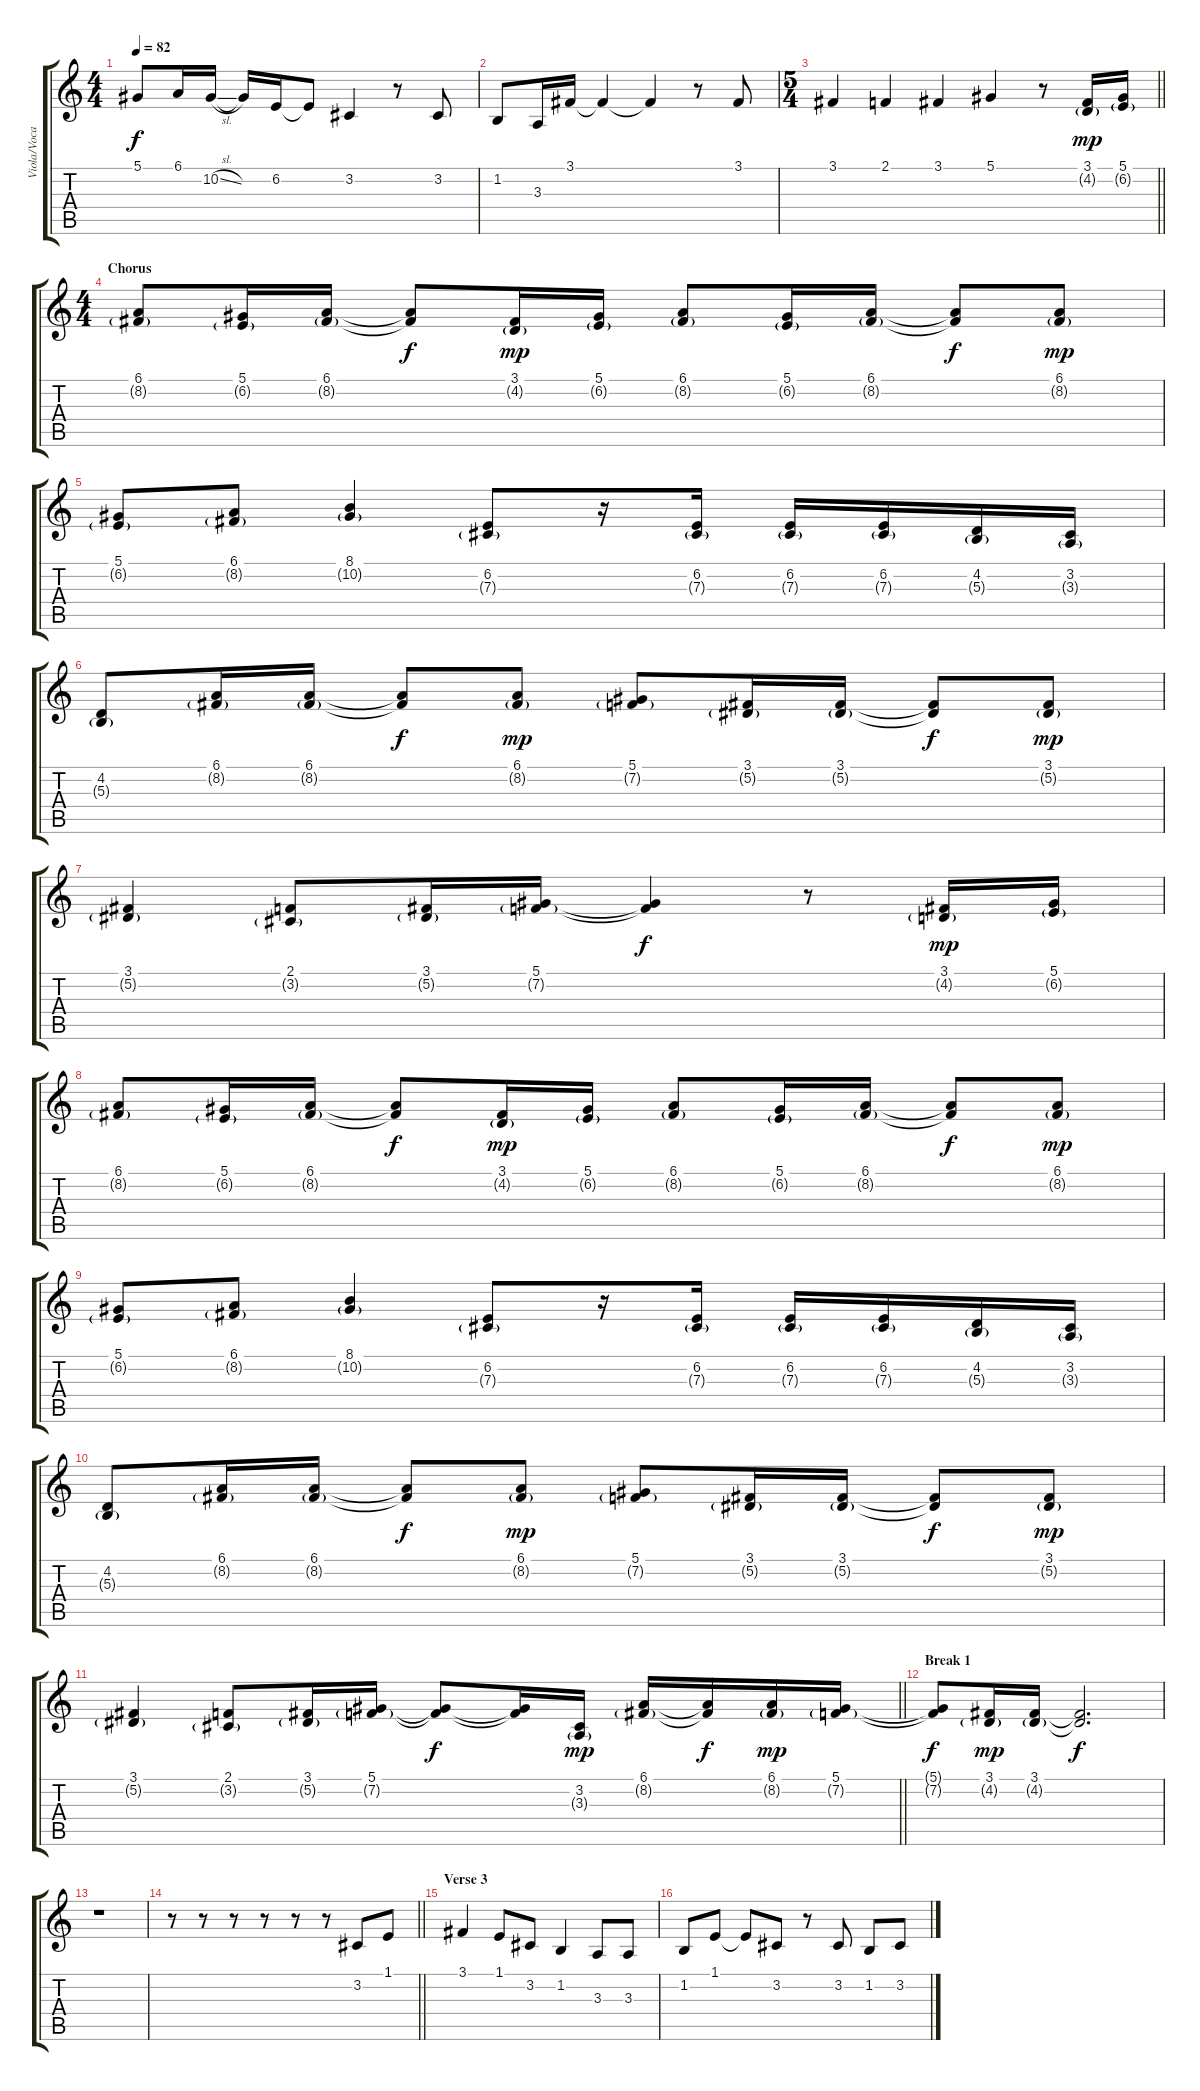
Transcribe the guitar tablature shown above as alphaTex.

\track ("Viola/Vocals" "Viola/Voca") {instrument viola}
\staff {score tabs}
\tuning (Eb4 Bb3 Gb3 Db3 Ab2 Eb2) {hide}
\ts (4 4)
\tempo 82
\clef g2
\ks c
5.1.8{dy f} 6.1.16 10.2{sl}.16 10.2{t}.16 6.2.16 6.2{t}.8 3.2.4 r.8 3.2.8 |
1.2.8 3.3.16 3.1.16 3.1{t}.4 3.1{t}.4 r.8 3.1.8 |
\ts (5 4)
\barLineRight lightlight
3.1.4 2.1.4 3.1.4 5.1.4 r.8 (3.1 4.2{g}).16{dy mp} (5.1 6.2{g}).16 |
\ts (4 4)
\section ("" "Chorus")
(6.1 8.2{g}).8 (5.1 6.2{g}).16 (6.1 8.2{g}).16 (6.1{t} 8.2{t}).8{dy f} (3.1 4.2{g}).16{dy mp} (5.1 6.2{g}).16 (6.1 8.2{g}).8 (5.1 6.2{g}).16 (6.1 8.2{g}).16 (6.1{t} 8.2{t}).8{dy f} (6.1 8.2{g}).8{dy mp} |
(5.1 6.2{g}).8 (6.1 8.2{g}).8 (8.1 10.2{g}).4 (6.2 7.3{g}).8 r.16 (6.2 7.3{g}).16 (6.2 7.3{g}).16 (6.2 7.3{g}).16 (4.2 5.3{g}).16 (3.2 3.3{g}).16 |
(4.2 5.3{g}).8 (6.1 8.2{g}).16 (6.1 8.2{g}).16 (6.1{t} 8.2{t}).8{dy f} (6.1 8.2{g}).8{dy mp} (5.1 7.2{g}).8 (3.1 5.2{g}).16 (3.1 5.2{g}).16 (3.1{t} 5.2{t}).8{dy f} (3.1 5.2{g}).8{dy mp} |
(3.1 5.2{g}).4 (2.1 3.2{g}).8 (3.1 5.2{g}).16 (5.1 7.2{g}).16 (5.1{t} 7.2{t}).4{dy f} r.8 (3.1 4.2{g}).16{dy mp} (5.1 6.2{g}).16 |
(6.1 8.2{g}).8 (5.1 6.2{g}).16 (6.1 8.2{g}).16 (6.1{t} 8.2{t}).8{dy f} (3.1 4.2{g}).16{dy mp} (5.1 6.2{g}).16 (6.1 8.2{g}).8 (5.1 6.2{g}).16 (6.1 8.2{g}).16 (6.1{t} 8.2{t}).8{dy f} (6.1 8.2{g}).8{dy mp} |
(5.1 6.2{g}).8 (6.1 8.2{g}).8 (8.1 10.2{g}).4 (6.2 7.3{g}).8 r.16 (6.2 7.3{g}).16 (6.2 7.3{g}).16 (6.2 7.3{g}).16 (4.2 5.3{g}).16 (3.2 3.3{g}).16 |
(4.2 5.3{g}).8 (6.1 8.2{g}).16 (6.1 8.2{g}).16 (6.1{t} 8.2{t}).8{dy f} (6.1 8.2{g}).8{dy mp} (5.1 7.2{g}).8 (3.1 5.2{g}).16 (3.1 5.2{g}).16 (3.1{t} 5.2{t}).8{dy f} (3.1 5.2{g}).8{dy mp} |
\barLineRight lightlight
(3.1 5.2{g}).4 (2.1 3.2{g}).8 (3.1 5.2{g}).16 (5.1 7.2{g}).16 (5.1{t} 7.2{t}).8{dy f} (5.1{t} 7.2{t}).16 (3.2 3.3{g}).16{dy mp} (6.1 8.2{g}).16 (6.1{t} 8.2{t}).16{dy f} (6.1 8.2{g}).16{dy mp} (5.1 7.2{g}).16 |
\section ("" "Break 1")
(5.1{t} 7.2{t}).8{dy f} (3.1 4.2{g}).16{dy mp} (3.1 4.2{g}).16 (3.1{t} 4.2{t}).2{d dy f} |
r.1 |
\barLineRight lightlight
r.8{volume 16 instrument tenorsax} r.8 r.8 r.8 r.8 r.8 3.2.8 1.1.8 |
\section ("" "Verse 3")
3.1.4 1.1.8 3.2.8 1.2.4 3.3.8 3.3.8 |
1.2.8 1.1.8 1.1{t}.8 3.2.8 r.8 3.2.8 1.2.8 3.2.8
